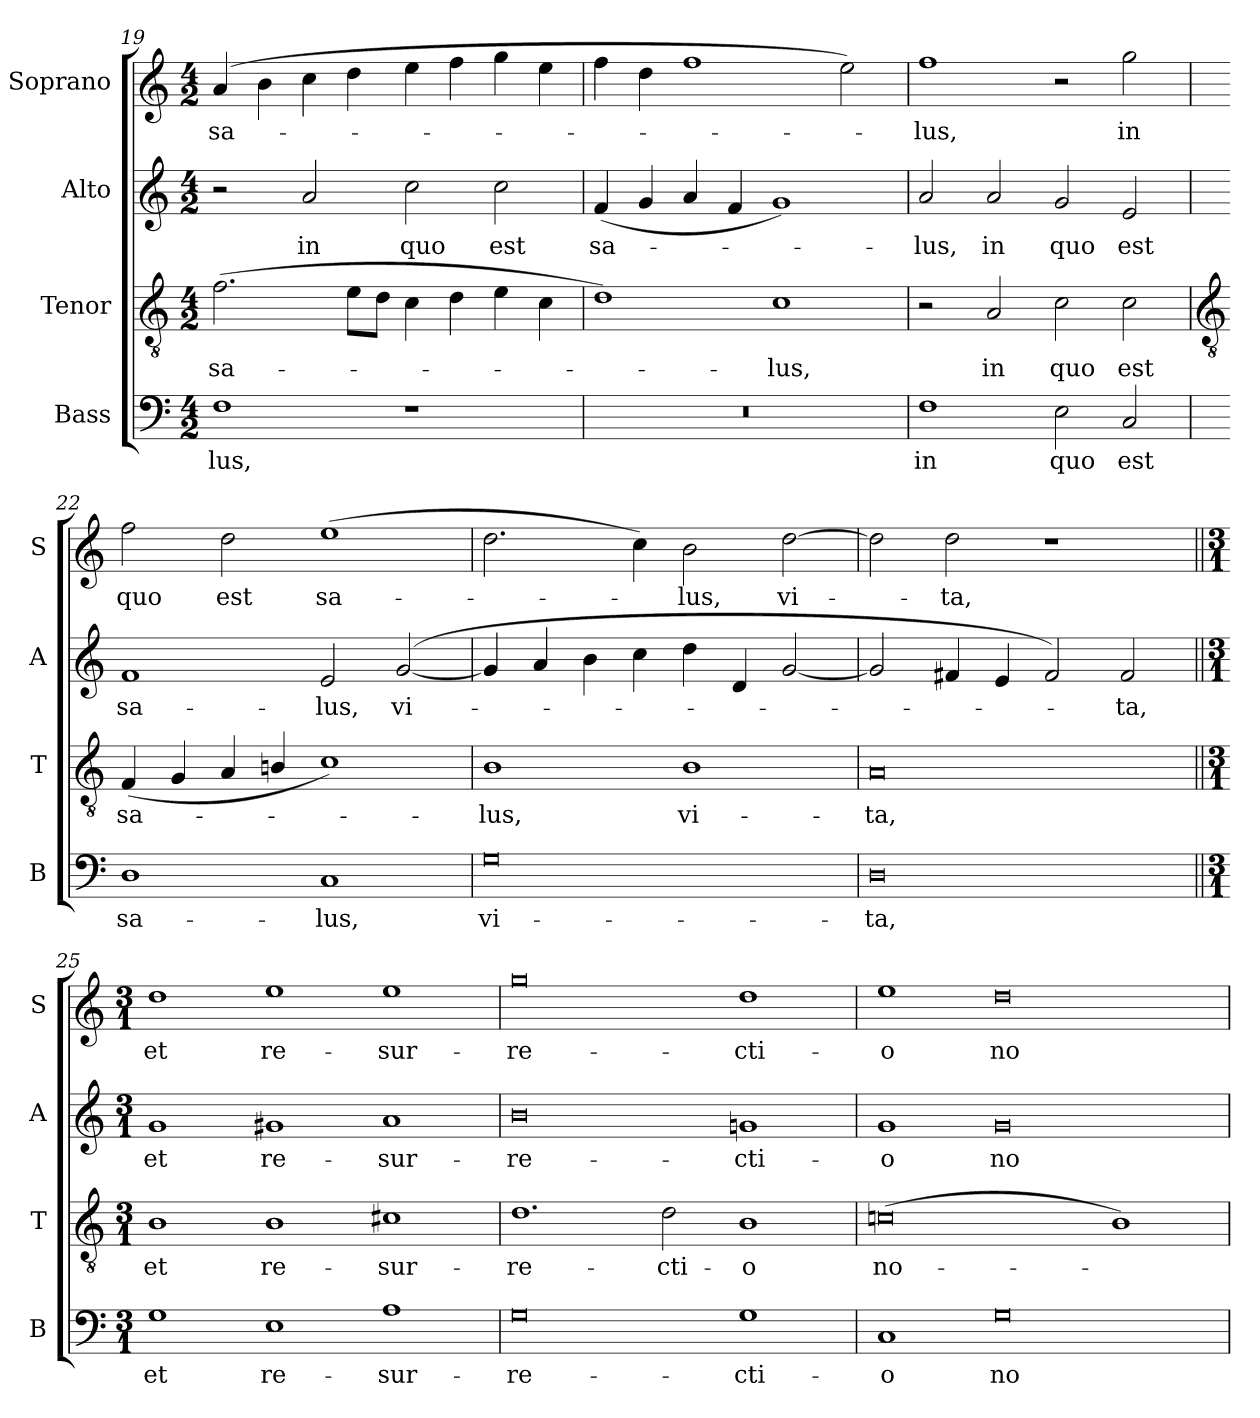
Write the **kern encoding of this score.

**kern	**text	**kern	**text	**kern	**text	**kern	**text
*part4	*part4	*part3	*part3	*part2	*part2	*part1	*part1
*staff4	*staff4	*staff3	*staff3	*staff2	*staff2	*staff1	*staff1
*I"Bass	*	*I"Tenor	*	*I"Alto	*	*I"Soprano	*
*I'B	*	*I'T	*	*I'A	*	*I'S	*
*clefF4	*	*clefGv2	*	*clefG2	*	*clefG2	*
*k[]	*	*k[]	*	*k[]	*	*k[]	*
*C:	*	*C:	*	*C:	*	*C:	*
*M4/2	*	*M4/2	*	*M4/2	*	*M4/2	*
=19	=19	=19	=19	=19	=19	=19	=19
!	!LO:LY:b	!	!LO:LY:b	!	!	!	!LO:LY:b
1F	lus,	(>2.f	sa-	2r	.	(>4a	sa-
.	.	.	.	.	.	4b	.
!	!	!	!	!	!LO:LY:b	!	!
.	.	.	.	2a	in	4cc	.
.	.	8eL	.	.	.	4dd	.
.	.	8dJ	.	.	.	.	.
!	!	!	!	!	!LO:LY:b	!	!
1r	.	4c	.	2cc	quo	4ee	.
.	.	4d	.	.	.	4ff	.
!	!	!	!	!	!LO:LY:b	!	!
.	.	4e	.	2cc	est	4gg	.
.	.	4c	.	.	.	4ee	.
=20	=20	=20	=20	=20	=20	=20	=20
!	!	!	!	!	!LO:LY:b	!	!
0r	.	1d)	.	(<4f	sa-	4ff	.
.	.	.	.	4g	.	4dd	.
.	.	.	.	4a	.	1ff	.
.	.	.	.	4f	.	.	.
!	!	!	!LO:LY:b	!	!	!	!
.	.	1c	lus,	1g)	.	.	.
.	.	.	.	.	.	2ee)	.
=21	=21	=21	=21	=21	=21	=21	=21
!	!LO:LY:b	!	!	!	!LO:LY:b	!	!LO:LY:b
1F	in	2r	.	2a	lus,	1ff	lus,
!	!	!	!LO:LY:b	!	!LO:LY:b	!	!
.	.	2A	in	2a	in	.	.
!	!LO:LY:b	!	!LO:LY:b	!	!LO:LY:b	!	!
2E	quo	2c	quo	2g	quo	2r	.
!	!LO:LY:b	!	!LO:LY:b	!	!LO:LY:b	!	!LO:LY:b
2C	est	2c	est	2e	est	2gg	in
!!LO:LB:g=z
=22	=22	=22	=22	=22	=22	=22	=22
*	*	*clefGv2	*	*	*	*	*
!	!LO:LY:b	!	!LO:LY:b	!	!LO:LY:b	!	!LO:LY:b
1D	sa-	(<4F	sa-	1f	sa-	2ff	quo
.	.	4G	.	.	.	.	.
!	!	!	!	!	!	!	!LO:LY:b
.	.	4A	.	.	.	2dd	est
.	.	4Bn/	.	.	.	.	.
!	!LO:LY:b	!	!	!	!LO:LY:b	!	!LO:LY:b
1C	-lus,	1c/)	.	2e	-lus,	(>1ee	sa-
!	!	!	!	!	!LO:LY:b	!	!
.	.	.	.	(<[2g	vi-	.	.
=23	=23	=23	=23	=23	=23	=23	=23
!	!LO:LY:b	!	!LO:LY:b	!	!	!	!
0G	vi-	1B	lus,	4g]	.	2.dd	.
.	.	.	.	4a	.	.	.
.	.	.	.	4b	.	.	.
.	.	.	.	4cc	.	4cc)	.
!	!	!	!LO:LY:b	!	!	!	!LO:LY:b
.	.	1B	vi-	4dd	.	2b	lus,
.	.	.	.	4d	.	.	.
!	!	!	!	!	!	!	!LO:LY:b
.	.	.	.	[2g	.	[2dd	vi-
=24	=24	=24	=24	=24	=24	=24	=24
!	!LO:LY:b	!	!LO:LY:b	!	!	!	!
0D	-ta,	0A	-ta,	2g]	.	2dd]	.
!	!	!	!	!	!	!	!LO:LY:b
.	.	.	.	4f#X	.	2dd	ta,
.	.	.	.	4e	.	.	.
.	.	.	.	2f#)	.	1r	.
!	!	!	!	!	!LO:LY:b	!	!
.	.	.	.	2f#	ta,	.	.
=25||	=25||	=25||	=25||	=25||	=25||	=25||	=25||
*M3/1	*	*M3/1	*	*M3/1	*	*M3/1	*
!	!LO:LY:b	!	!LO:LY:b	!	!LO:LY:b	!	!LO:LY:b
1G	et	1B	et	1g	et	1dd	et
!	!LO:LY:b	!	!LO:LY:b	!	!LO:LY:b	!	!LO:LY:b
1E	re-	1B	re-	1g#X	re-	1ee	re-
!	!LO:LY:b	!	!LO:LY:b	!	!LO:LY:b	!	!LO:LY:b
1A	-sur-	1c#X	-sur-	1a	-sur-	1ee	-sur-
=26	=26	=26	=26	=26	=26	=26	=26
!	!LO:LY:b	!	!LO:LY:b	!	!LO:LY:b	!	!LO:LY:b
0G	-re-	1.d	-re-	0b	-re-	0gg	-re-
!	!	!	!LO:LY:b	!	!	!	!
.	.	2d	-cti-	.	.	.	.
!	!LO:LY:b	!	!LO:LY:b	!	!LO:LY:b	!	!LO:LY:b
1G	-cti-	1B	-o	1gn	-cti-	1dd	-cti-
=27	=27	=27	=27	=27	=27	=27	=27
!	!LO:LY:b	!	!LO:LY:b	!	!LO:LY:b	!	!LO:LY:b
1C	-o	(>0cn	no-	1g	-o	1ee	-o
!	!LO:LY:b	!	!	!	!LO:LY:b	!	!LO:LY:b
0G	no-	.	.	0g	no-	0dd	no-
.	.	1B)	.	.	.	.	.
=	=	=	=	=	=	=	=
*-	*-	*-	*-	*-	*-	*-	*-
